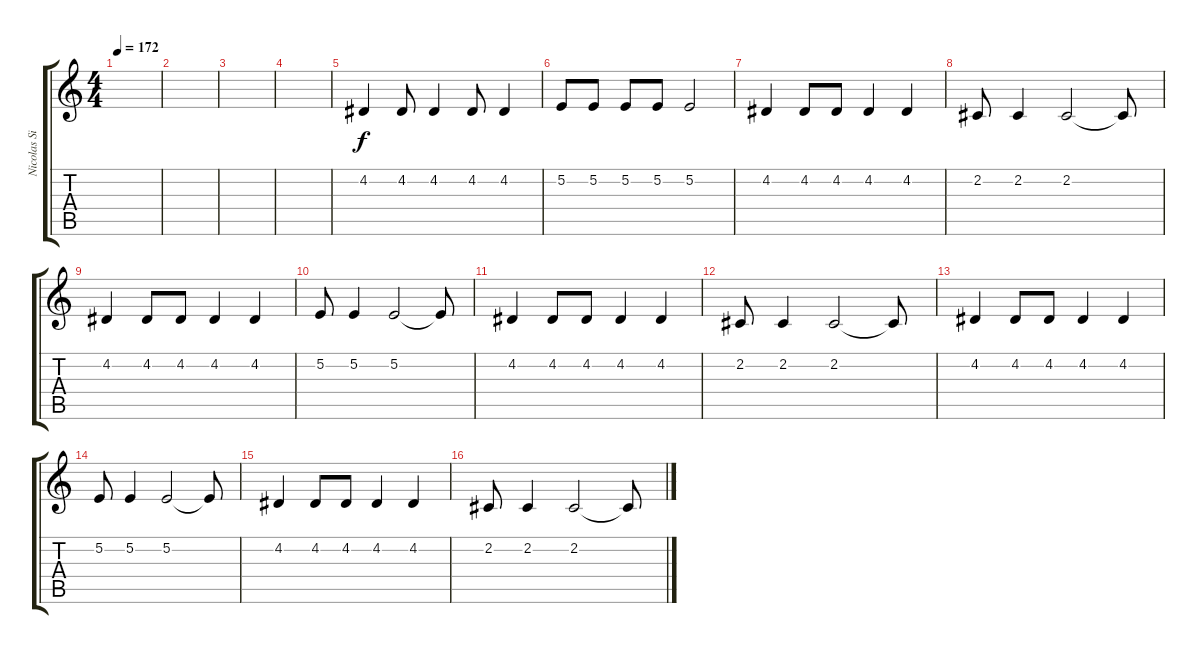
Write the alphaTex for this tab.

\track ("Nicolas Sirkis" "Nicolas Si") {instrument lead6voice}
\staff {score tabs}
\tuning (E4 B3 G3 D3 A2 E2) {hide}
\ts (4 4)
\tempo 172
\clef g2
\ks c
|
|
|
|
4.2.4 4.2.8 4.2.4 4.2.8 4.2.4 |
5.2.8 5.2.8 5.2.8 5.2.8 5.2.2 |
4.2.4 4.2.8 4.2.8 4.2.4 4.2.4 |
2.2.8 2.2.4 2.2.2 2.2{t}.8 |
4.2.4 4.2.8 4.2.8 4.2.4 4.2.4 |
5.2.8 5.2.4 5.2.2 5.2{t}.8 |
4.2.4 4.2.8 4.2.8 4.2.4 4.2.4 |
2.2.8 2.2.4 2.2.2 2.2{t}.8 |
4.2.4 4.2.8 4.2.8 4.2.4 4.2.4 |
5.2.8 5.2.4 5.2.2 5.2{t}.8 |
4.2.4 4.2.8 4.2.8 4.2.4 4.2.4 |
2.2.8 2.2.4 2.2.2 2.2{t}.8
